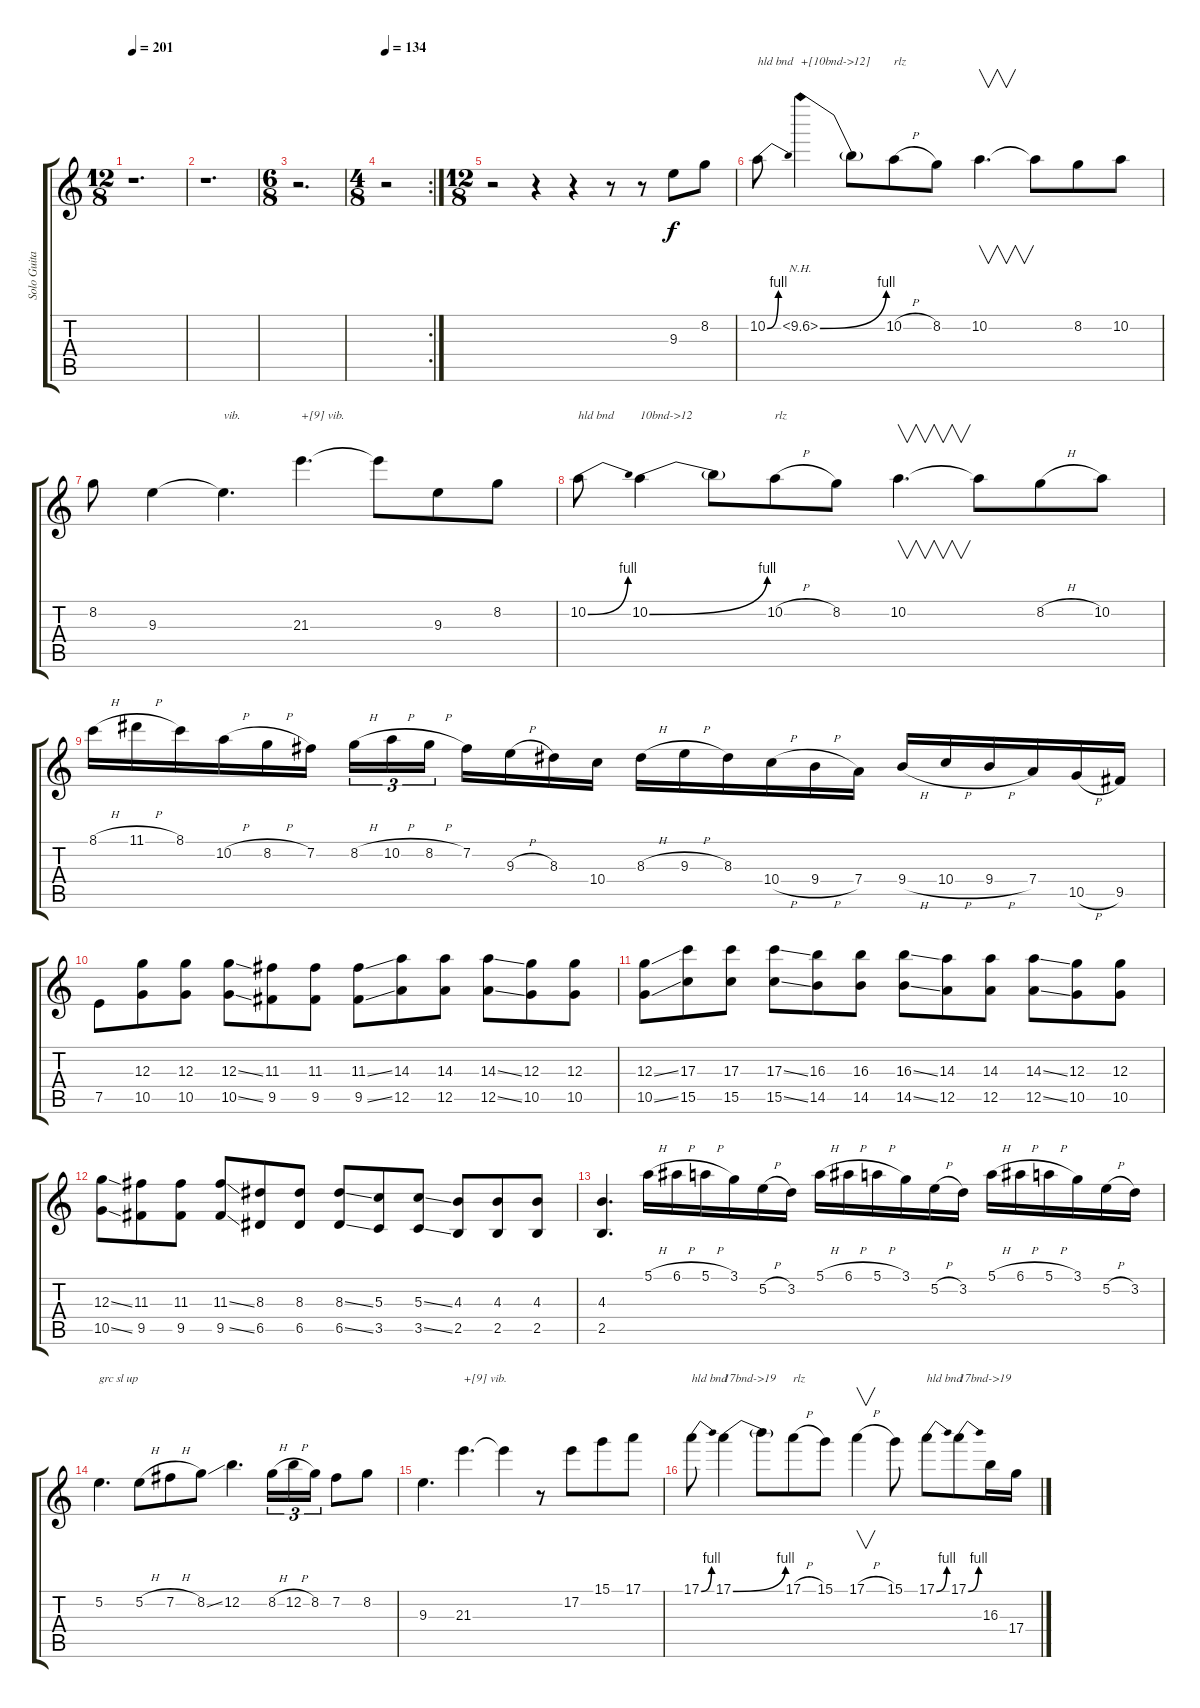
\track ("Solo Guitar" "Solo Guita") {instrument overdrivenguitar}
\staff {score tabs}
\tuning (E4 B3 G3 D3 A2 E2) {hide}
\ts (12 8)
\tempo 201
\clef g2
\ks c
r.1{d dy f} |
r.1{d} |
\ts (6 8)
r.2{d} |
\rc 2
\ts (4 8)
\tempo 134
r.2 |
\ts (12 8)
r.2 r.4 r.4 r.8 r.8 9.3.8 8.2.8 |
10.2{be (bend 0 0 60 4)}.8{txt "hld bnd"} 10.2{be (bend 0 0 60 4) nh}.4{txt "+[10bnd->12]"} 10.2{t}.8 10.2{h}.8{txt "rlz"} 8.2.8 10.2.4{v d} 10.2{t}.8 8.2.8 10.2.8 |
8.2.8 9.3.4 9.3{t}.4{d txt "vib."} 21.3.4{d txt "+[9] vib."} 21.3{t}.8 9.3.8 8.2.8 |
10.2{be (bend 0 0 60 4)}.8{txt "hld bnd"} 10.2{be (bend 0 0 60 4)}.4{txt "10bnd->12"} 10.2{t}.8 10.2{h}.8{txt "rlz"} 8.2.8 10.2.4{v d} 10.2{t}.8 8.2{h}.8 10.2.8 |
8.1{h}.16 11.1{h}.16 8.1.16 10.2{h}.16 8.2{h}.16 7.2.16 8.2{h}.16{tu (3 2)} 10.2{h}.16{tu (3 2)} 8.2{h}.16{tu (3 2)} 7.2.16 9.3{h}.16 8.3.16 10.4.16 8.3{h}.16 9.3{h}.16 8.3.16 10.4{h}.16 9.4{h}.16 7.4.16 9.4{h}.16 10.4{h}.16 9.4{h}.16 7.4.16 10.5{h}.16 9.5.16 |
7.5.8 (12.3 10.5).8 (12.3 10.5).8 (12.3{ss} 10.5{ss}).8 (11.3 9.5).8 (11.3 9.5).8 (11.3{ss} 9.5{ss}).8 (14.3 12.5).8 (14.3 12.5).8 (14.3{ss} 12.5{ss}).8 (12.3 10.5).8 (12.3 10.5).8 |
(12.3{ss} 10.5{ss}).8 (17.3 15.5).8 (17.3 15.5).8 (17.3{ss} 15.5{ss}).8 (16.3 14.5).8 (16.3 14.5).8 (16.3{ss} 14.5{ss}).8 (14.3 12.5).8 (14.3 12.5).8 (14.3{ss} 12.5{ss}).8 (12.3 10.5).8 (12.3 10.5).8 |
(12.3{ss} 10.5{ss}).8 (11.3 9.5).8 (11.3 9.5).8 (11.3{ss} 9.5{ss}).8 (8.3 6.5).8 (8.3 6.5).8 (8.3{ss} 6.5{ss}).8 (5.3 3.5).8 (5.3{ss} 3.5{ss}).8 (4.3 2.5).8 (4.3 2.5).8 (4.3 2.5).8 |
(4.3 2.5).4{d} 5.1{h}.16 6.1{h}.16 5.1{h}.16 3.1.16 5.2{h}.16 3.2.16 5.1{h}.16 6.1{h}.16 5.1{h}.16 3.1.16 5.2{h}.16 3.2.16 5.1{h}.16 6.1{h}.16 5.1{h}.16 3.1.16 5.2{h}.16 3.2.16 |
5.2.4{d txt "grc sl up"} 5.2{h}.8 7.2{h}.8 8.2{ss}.8 12.2.4{d} 8.2{h}.16{tu (3 2)} 12.2{h}.16{tu (3 2)} 8.2.16{tu (3 2)} 7.2.8 8.2.8 |
9.3.4{d} 21.3.4{d txt "+[9] vib."} 21.3{t}.4 r.8 17.2.8 15.1.8 17.1.8 |
17.1{be (bend 0 0 60 4)}.8{txt "hld bnd"} 17.1{be (bend 0 0 60 4)}.4{txt "17bnd->19"} 17.1{t}.8 17.1{h}.8{txt "rlz"} 15.1.8 17.1{h}.4{v} 15.1.8 17.1{be (bend 0 0 60 4)}.8{txt "hld bnd"} 17.1{be (bend 0 0 60 4)}.8{txt "17bnd->19"} 16.3.16 17.4.16
